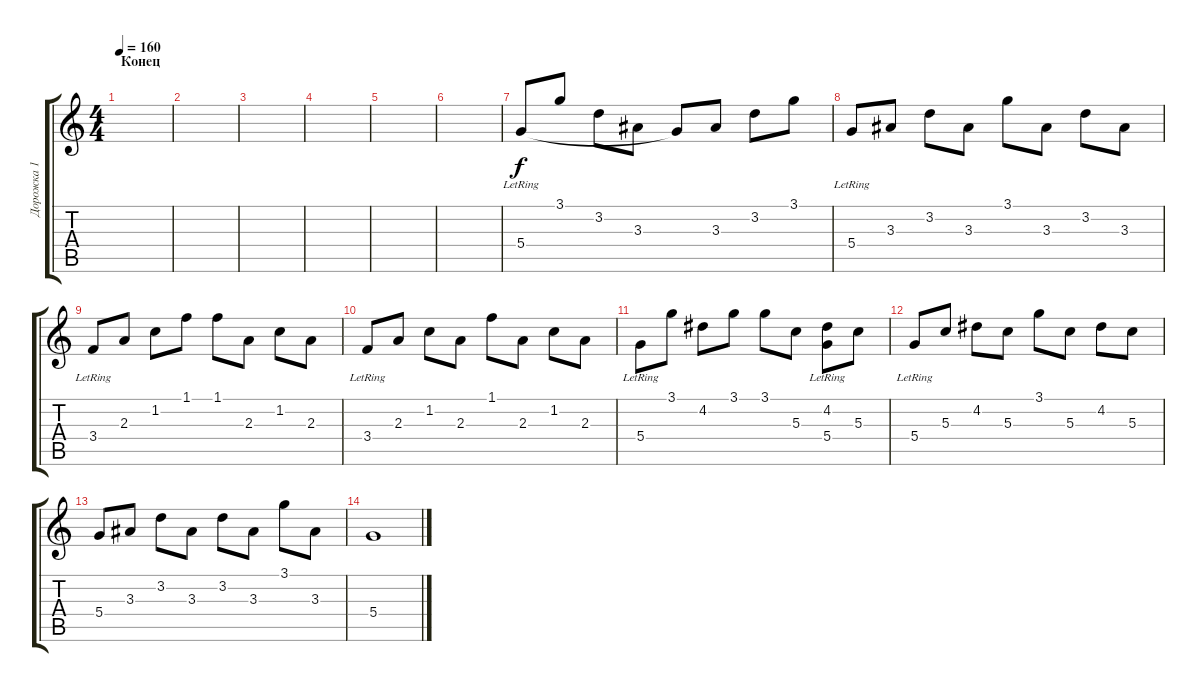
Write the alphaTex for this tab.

\track ("Дорожка 1" "Дорожка 1") {instrument acousticguitarnylon}
\staff {score tabs}
\tuning (E4 B3 G3 D3 A2 E2) {hide}
\ts (4 4)
\section ("" "Конец")
\tempo 160
\clef g2
\ks c
|
|
|
|
|
|
5.4{lr}.8{beam Up} 3.1.8{beam Up} 3.2.8 3.3.8 5.4{t}.8 3.3.8 3.2.8 3.1.8 |
5.4{lr}.8 3.3.8 3.2.8 3.3.8 3.1.8 3.3.8 3.2.8 3.3.8 |
3.4{lr}.8 2.3.8 1.2.8 1.1.8 1.1.8 2.3.8 1.2.8 2.3.8 |
3.4{lr}.8 2.3.8 1.2.8 2.3.8 1.1.8 2.3.8 1.2.8 2.3.8 |
5.4{lr}.8 3.1.8 4.2.8 3.1.8 3.1.8 5.3.8 (4.2 5.4{lr}).8 5.3.8 |
5.4{lr}.8 5.3.8 4.2.8 5.3.8 3.1.8 5.3.8 4.2.8 5.3.8 |
5.4.8 3.3.8 3.2.8 3.3.8 3.2.8 3.3.8 3.1.8 3.3.8 |
5.4.1
